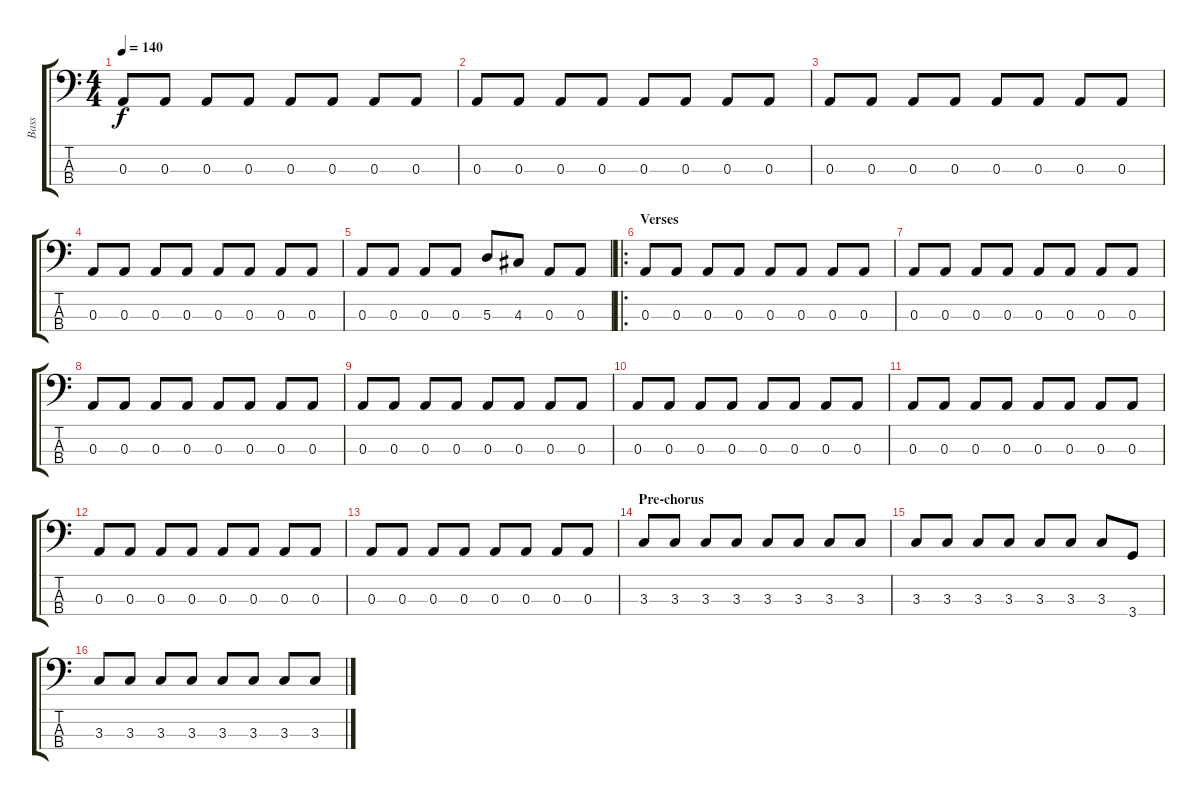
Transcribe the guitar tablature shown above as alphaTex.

\track ("Bass" "Bass") {instrument electricbassfinger}
\staff {score tabs}
\tuning (G2 D2 A1 E1) {hide}
\ts (4 4)
\tempo 140
\clef f4
\ks c
0.3.8{dy f} 0.3.8 0.3.8 0.3.8 0.3.8 0.3.8 0.3.8 0.3.8 |
0.3.8 0.3.8 0.3.8 0.3.8 0.3.8 0.3.8 0.3.8 0.3.8 |
0.3.8 0.3.8 0.3.8 0.3.8 0.3.8 0.3.8 0.3.8 0.3.8 |
0.3.8 0.3.8 0.3.8 0.3.8 0.3.8 0.3.8 0.3.8 0.3.8 |
0.3.8 0.3.8 0.3.8 0.3.8 5.3.8 4.3.8 0.3.8 0.3.8 |
\ro
\section ("" "Verses")
0.3.8 0.3.8 0.3.8 0.3.8 0.3.8 0.3.8 0.3.8 0.3.8 |
0.3.8 0.3.8 0.3.8 0.3.8 0.3.8 0.3.8 0.3.8 0.3.8 |
0.3.8 0.3.8 0.3.8 0.3.8 0.3.8 0.3.8 0.3.8 0.3.8 |
0.3.8 0.3.8 0.3.8 0.3.8 0.3.8 0.3.8 0.3.8 0.3.8 |
0.3.8 0.3.8 0.3.8 0.3.8 0.3.8 0.3.8 0.3.8 0.3.8 |
0.3.8 0.3.8 0.3.8 0.3.8 0.3.8 0.3.8 0.3.8 0.3.8 |
0.3.8 0.3.8 0.3.8 0.3.8 0.3.8 0.3.8 0.3.8 0.3.8 |
0.3.8 0.3.8 0.3.8 0.3.8 0.3.8 0.3.8 0.3.8 0.3.8 |
\section ("" "Pre-chorus")
3.3.8 3.3.8 3.3.8 3.3.8 3.3.8 3.3.8 3.3.8 3.3.8 |
3.3.8 3.3.8 3.3.8 3.3.8 3.3.8 3.3.8 3.3.8 3.4.8 |
3.3.8 3.3.8 3.3.8 3.3.8 3.3.8 3.3.8 3.3.8 3.3.8
